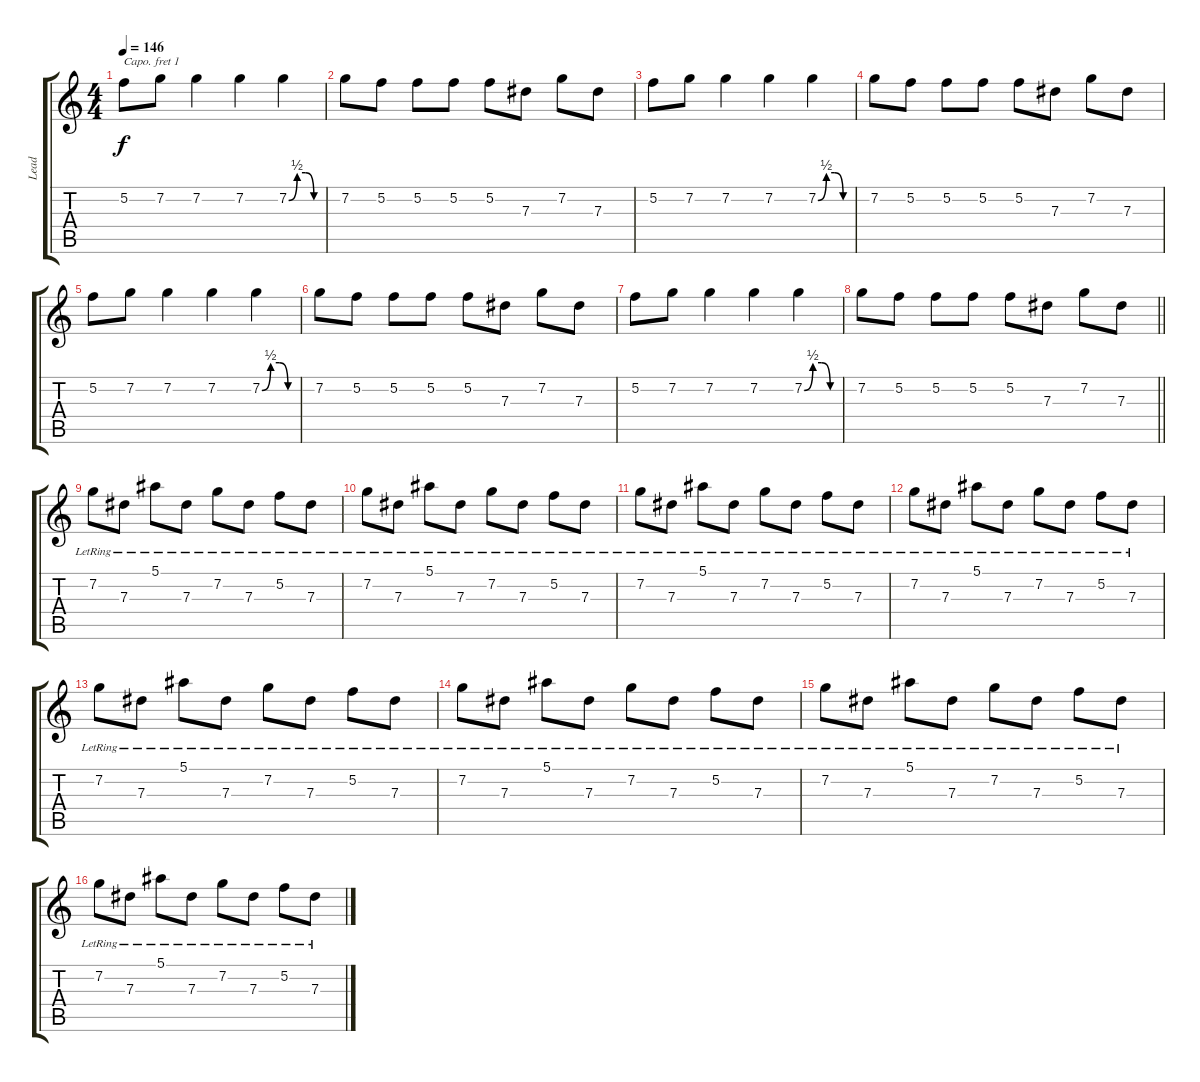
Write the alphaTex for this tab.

\track ("Lead " "Lead ") {instrument distortionguitar}
\staff {score tabs}
\capo 1
\tuning (E4 B3 G3 D3 A2 D2) {hide}
\ts (4 4)
\tempo 146
\clef g2
\ks c
5.2.8{dy f} 7.2.8 7.2.4 7.2.4 7.2{be (custom 0 0 15 2 30 2 45 0 60 0)}.4 |
7.2.8 5.2.8 5.2.8 5.2.8 5.2.8 7.3.8 7.2.8 7.3.8 |
5.2.8 7.2.8 7.2.4 7.2.4 7.2{be (custom 0 0 15 2 30 2 45 0 60 0)}.4 |
7.2.8 5.2.8 5.2.8 5.2.8 5.2.8 7.3.8 7.2.8 7.3.8 |
5.2.8 7.2.8 7.2.4 7.2.4 7.2{be (custom 0 0 15 2 30 2 45 0 60 0)}.4 |
7.2.8 5.2.8 5.2.8 5.2.8 5.2.8 7.3.8 7.2.8 7.3.8 |
5.2.8 7.2.8 7.2.4 7.2.4 7.2{be (custom 0 0 15 2 30 2 45 0 60 0)}.4 |
\barLineRight lightlight
7.2.8 5.2.8 5.2.8 5.2.8 5.2.8 7.3.8 7.2.8 7.3.8 |
7.2{lr}.8 7.3{lr}.8 5.1{lr}.8 7.3{lr}.8 7.2{lr}.8 7.3{lr}.8 5.2{lr}.8 7.3{lr}.8 |
7.2{lr}.8 7.3{lr}.8 5.1{lr}.8 7.3{lr}.8 7.2{lr}.8 7.3{lr}.8 5.2{lr}.8 7.3{lr}.8 |
7.2{lr}.8 7.3{lr}.8 5.1{lr}.8 7.3{lr}.8 7.2{lr}.8 7.3{lr}.8 5.2{lr}.8 7.3{lr}.8 |
7.2{lr}.8 7.3{lr}.8 5.1{lr}.8 7.3{lr}.8 7.2{lr}.8 7.3{lr}.8 5.2{lr}.8 7.3{lr}.8 |
7.2{lr}.8 7.3{lr}.8 5.1{lr}.8 7.3{lr}.8 7.2{lr}.8 7.3{lr}.8 5.2{lr}.8 7.3{lr}.8 |
7.2{lr}.8 7.3{lr}.8 5.1{lr}.8 7.3{lr}.8 7.2{lr}.8 7.3{lr}.8 5.2{lr}.8 7.3{lr}.8 |
7.2{lr}.8 7.3{lr}.8 5.1{lr}.8 7.3{lr}.8 7.2{lr}.8 7.3{lr}.8 5.2{lr}.8 7.3{lr}.8 |
7.2{lr}.8 7.3{lr}.8 5.1{lr}.8 7.3{lr}.8 7.2{lr}.8 7.3{lr}.8 5.2{lr}.8 7.3{lr}.8
